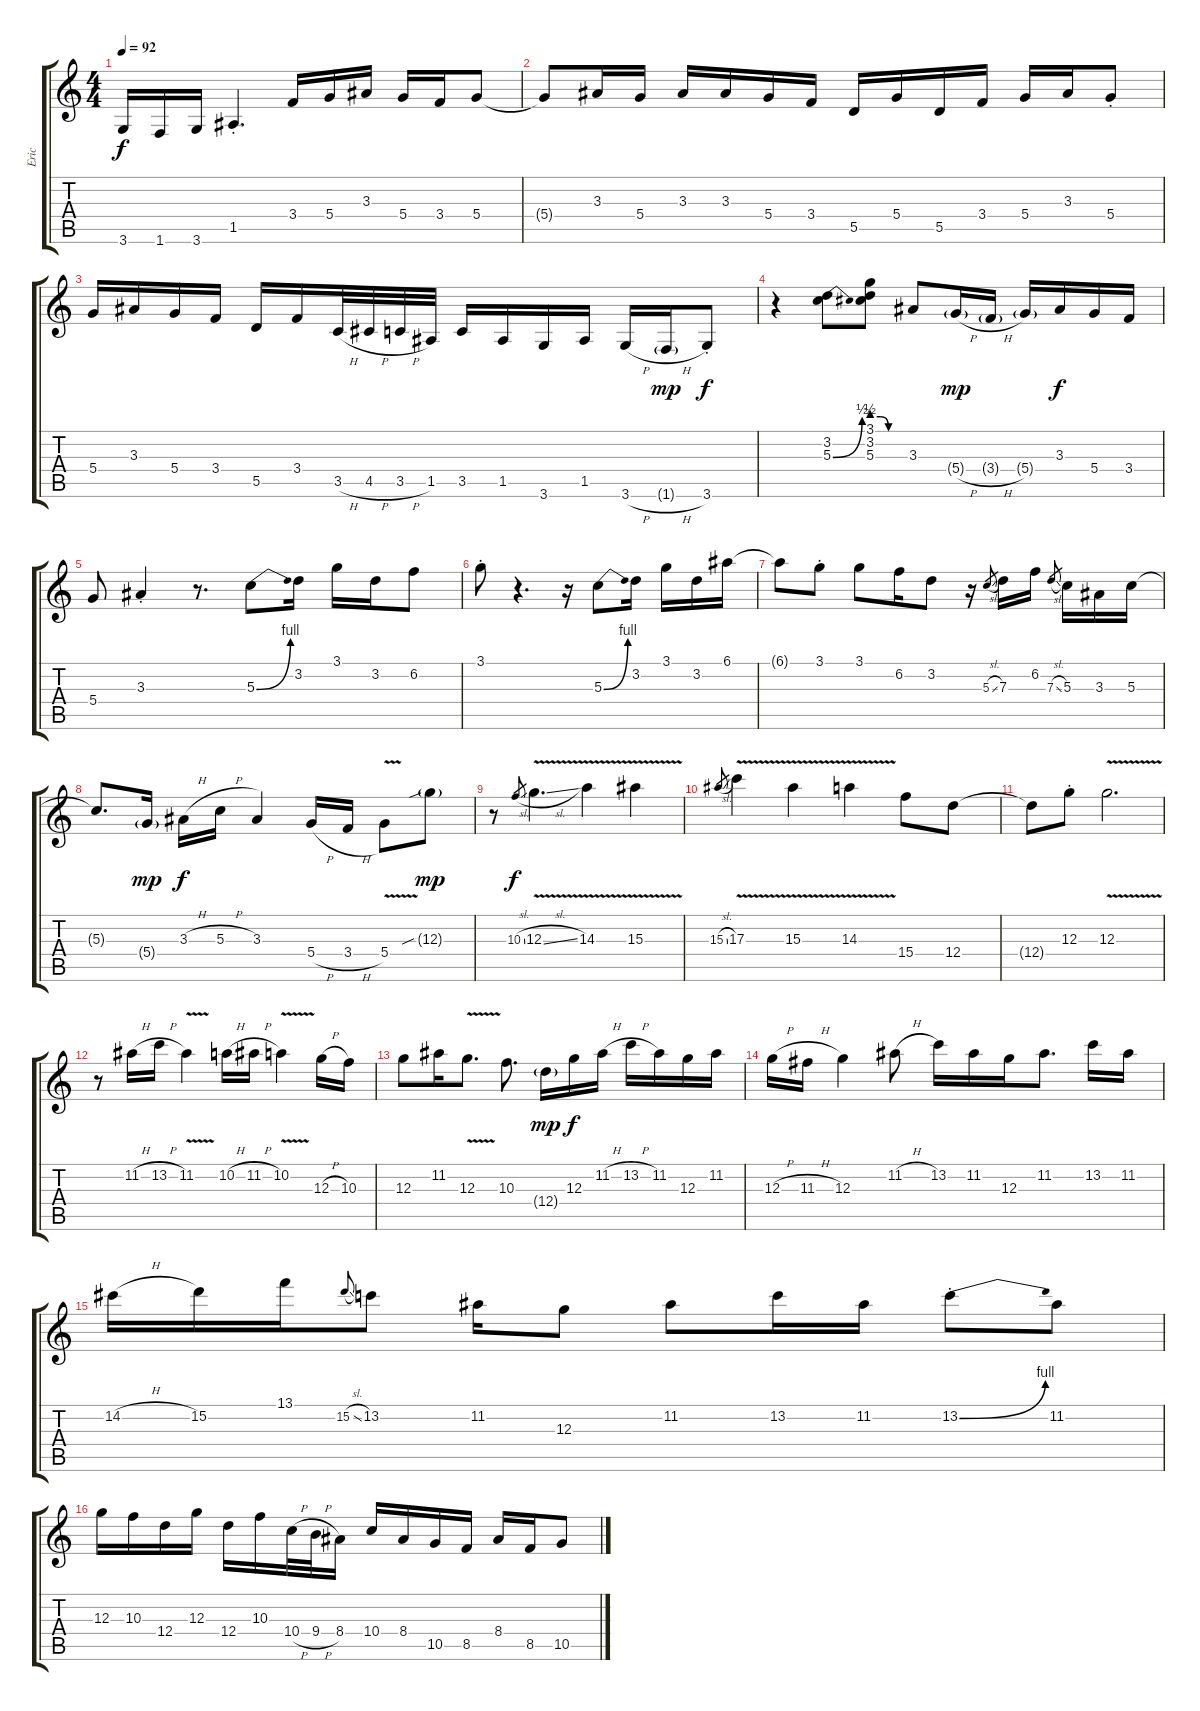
\track ("Eric" "Eric") {instrument electricguitarclean}
\staff {score tabs}
\tuning (E4 B3 G3 D3 A2 E2) {hide}
\ts (4 4)
\tempo 92
\clef g2
\ks c
3.6.16{dy f} 1.6.16 3.6.16 1.5{st}.4{d} 3.4.16 5.4.16 3.3.16 5.4.16 3.4.16 5.4.8 |
5.4{t}.8 3.3.16 5.4.16 3.3.16 3.3.16 5.4.16 3.4.16 5.5.16 5.4.16 5.5.16 3.4.16 5.4.16 3.3.16 5.4{st}.8 |
5.4.16 3.3.16 5.4.16 3.4.16 5.5.16 3.4.16 3.5{h}.32 4.5{h}.32 3.5{h}.32 1.5.32 3.5.16 1.5.16 3.6.16 1.5.16 3.6{h}.16 1.6{h g}.16{dy mp} 3.6{st}.8{dy f} |
r.4 (3.2 5.3{be (bend 0 0 60 2)}).8 (3.1 3.2 5.3{be (custom 0 2 15 2 30 0 60 0)}).8 3.3.8 5.4{h g}.16{dy mp} 3.4{h g}.16 5.4{g}.16 3.3.16{dy f} 5.4.16 3.4.16 |
5.4.8 3.3{st}.4 r.8{d} 5.3{be (bend 0 0 60 4)}.8 3.2.16 3.1.16 3.2.16 6.2.8 |
3.1{st}.8 r.4{d} r.16 5.3{be (bend 0 0 60 4)}.8 3.2.16 3.1.16 3.2.16 6.1.16 |
6.1{t}.8 3.1{st}.8 3.1.8 6.2.16 3.2.8 r.16 5.3{sl}.8{gr} 7.3.16 6.2.16 7.3{sl}.8{gr} 5.3.16 3.3.16 5.3.16 |
5.3{t}.8{d} 5.4{g}.16{dy mp} 3.3{h}.16{dy f} 5.3{h}.16 3.3.4 5.4{h}.16 3.4{h}.16 5.4{v}.8 12.3{sib g}.8{dy mp} |
r.8 10.3{sl}.8{gr dy f} 12.3{v sl}.4{d} 14.3{v}.4 15.3{v}.4 |
15.3{sl}.8{gr} 17.3{v}.4 15.3{v}.4 14.3{v}.4 15.4.8 12.4.8 |
12.4{t}.8 12.3{st}.8 12.3{v}.2{d} |
r.8 11.2{h}.16 13.2{h}.16 11.2{v}.4 10.2{h}.16 11.2{h}.16 10.2{v}.4 12.3{h}.16 10.3.16 |
12.3.8 11.2.16 12.3{v}.8{d} 10.3.8{d} 12.4{g}.16{dy mp} 12.3.16{dy f} 11.2{h}.16 13.2{h}.16 11.2.16 12.3.16 11.2.16 |
12.3{h}.16 11.3{h}.16 12.3.4 11.2{h}.8 13.2.16 11.2.16 12.3.16 11.2.8{d} 13.2.16 11.2.16 |
14.2{h}.16 15.2.16 13.1.16 15.2{sl}.8{gr onbeat} 13.2.8 11.2.16 12.3.8 11.2.8 13.2.16 11.2.16 13.2{be (bend 0 0 60 4) st}.8 11.2.8 |
12.3.16 10.3.16 12.4.16 12.3.16 12.4.16 10.3.16 10.4{h}.32 9.4{h}.32 8.4.16 10.4.16 8.4.16 10.5.16 8.5.16 8.4.16 8.5.16 10.5.8
